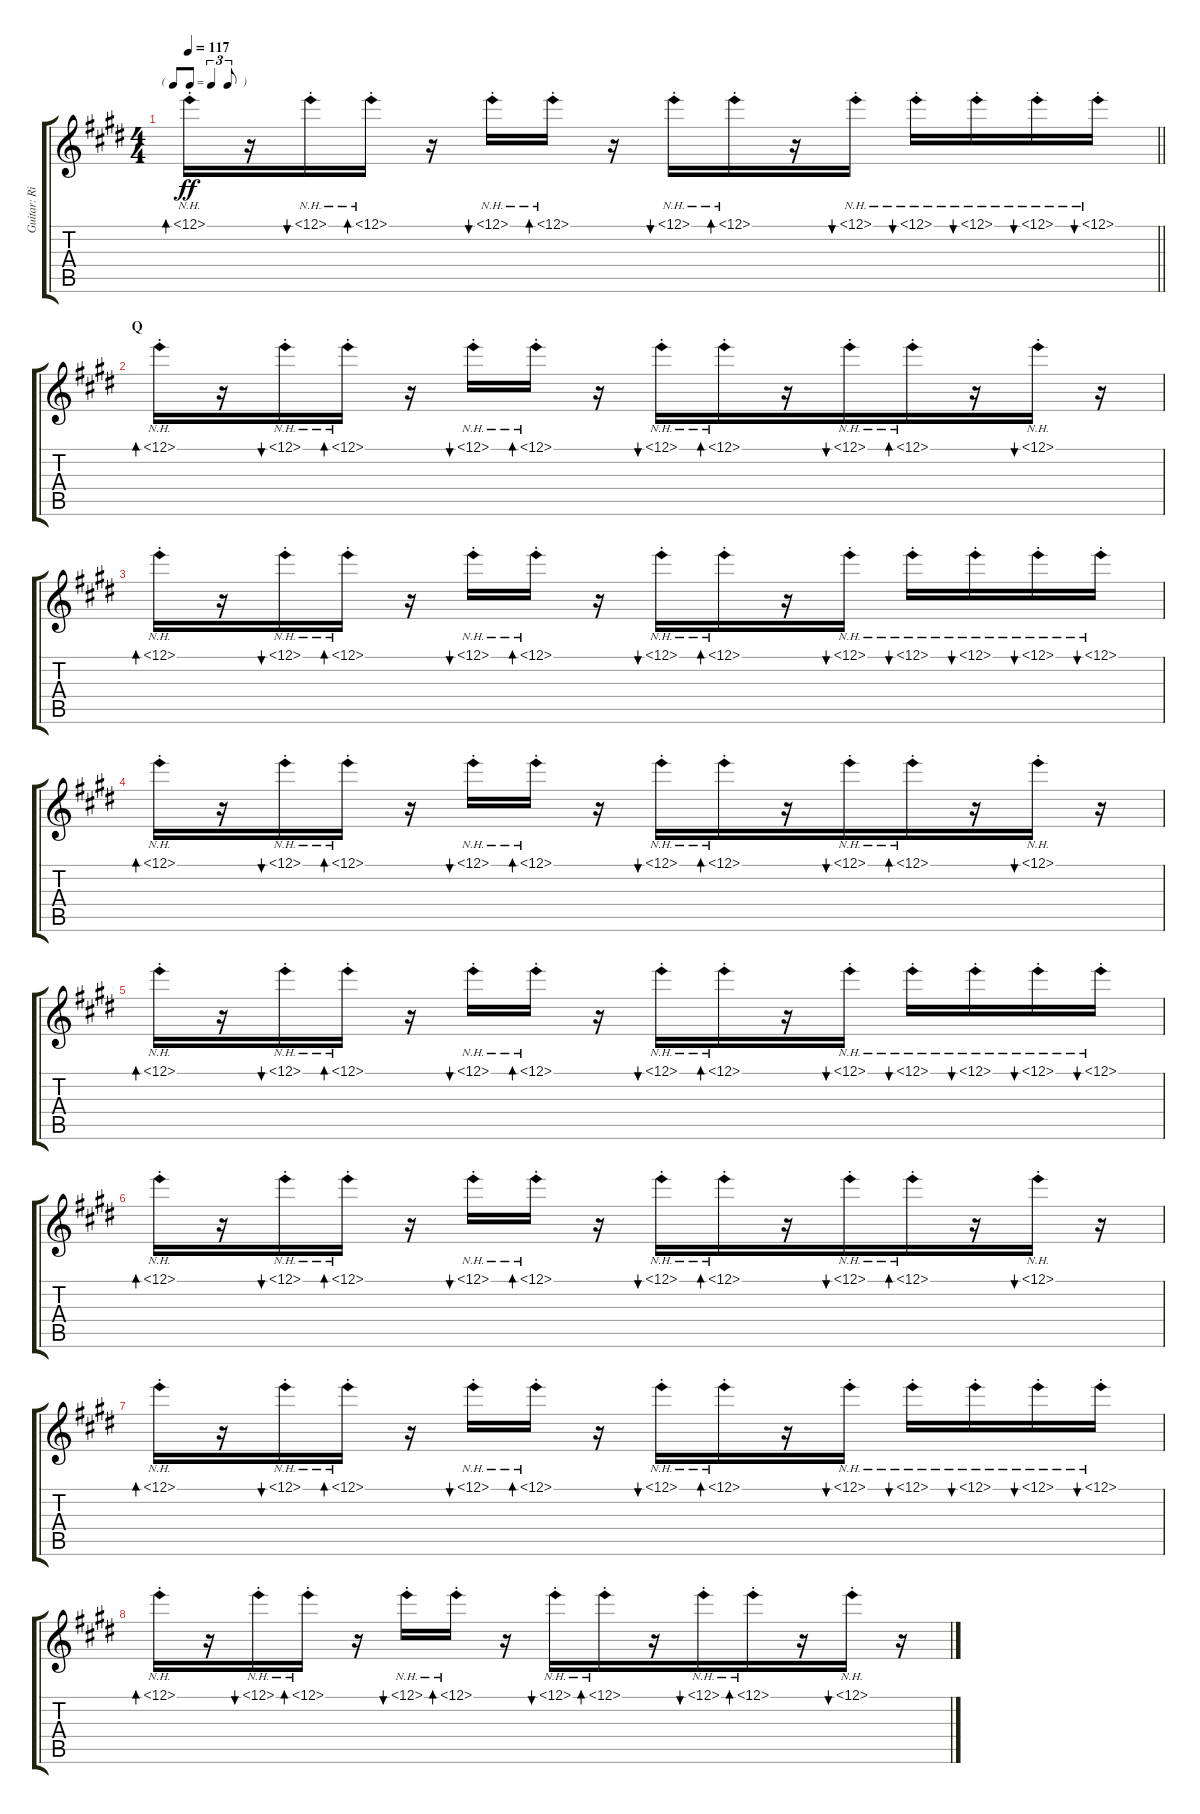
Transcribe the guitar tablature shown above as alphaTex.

\track ("Guitar: Rik" "Guitar: Ri") {instrument electricguitarclean}
\staff {score tabs}
\tuning (E4 B3 G3 D3 A2 E2) {hide}
\ts (4 4)
\tf triplet8th
\tempo 117
\clef g2
\barLineRight lightlight
\ks e
12.1{nh st}.16{bd 60 dy ff} r.16 12.1{nh st}.16{bu 60} 12.1{nh st}.16{bd 60} r.16 12.1{nh st}.16{bu 60} 12.1{nh st}.16{bd 60} r.16 12.1{nh st}.16{bu 60} 12.1{nh st}.16{bd 60} r.16 12.1{nh st}.16{bu 60} 12.1{nh st}.16{bu 60} 12.1{nh st}.16{bu 60} 12.1{nh st}.16{bu 60} 12.1{nh st}.16{bu 60} |
\section ("" "Q")
12.1{nh st}.16{bd 60} r.16 12.1{nh st}.16{bu 60} 12.1{nh st}.16{bd 60} r.16 12.1{nh st}.16{bu 60} 12.1{nh st}.16{bd 60} r.16 12.1{nh st}.16{bu 60} 12.1{nh st}.16{bd 60} r.16 12.1{nh st}.16{bu 60 beam merge} 12.1{nh st}.16{bd 60} r.16 12.1{nh st}.16{bu 60} r.16 |
12.1{nh st}.16{bd 60} r.16 12.1{nh st}.16{bu 60} 12.1{nh st}.16{bd 60} r.16 12.1{nh st}.16{bu 60} 12.1{nh st}.16{bd 60} r.16 12.1{nh st}.16{bu 60} 12.1{nh st}.16{bd 60} r.16 12.1{nh st}.16{bu 60} 12.1{nh st}.16{bu 60} 12.1{nh st}.16{bu 60} 12.1{nh st}.16{bu 60} 12.1{nh st}.16{bu 60} |
12.1{nh st}.16{bd 60} r.16 12.1{nh st}.16{bu 60} 12.1{nh st}.16{bd 60} r.16 12.1{nh st}.16{bu 60} 12.1{nh st}.16{bd 60} r.16 12.1{nh st}.16{bu 60} 12.1{nh st}.16{bd 60} r.16 12.1{nh st}.16{bu 60 beam merge} 12.1{nh st}.16{bd 60} r.16 12.1{nh st}.16{bu 60} r.16 |
12.1{nh st}.16{bd 60} r.16 12.1{nh st}.16{bu 60} 12.1{nh st}.16{bd 60} r.16 12.1{nh st}.16{bu 60} 12.1{nh st}.16{bd 60} r.16 12.1{nh st}.16{bu 60} 12.1{nh st}.16{bd 60} r.16 12.1{nh st}.16{bu 60} 12.1{nh st}.16{bu 60} 12.1{nh st}.16{bu 60} 12.1{nh st}.16{bu 60} 12.1{nh st}.16{bu 60} |
12.1{nh st}.16{bd 60} r.16 12.1{nh st}.16{bu 60} 12.1{nh st}.16{bd 60} r.16 12.1{nh st}.16{bu 60} 12.1{nh st}.16{bd 60} r.16 12.1{nh st}.16{bu 60} 12.1{nh st}.16{bd 60} r.16 12.1{nh st}.16{bu 60 beam merge} 12.1{nh st}.16{bd 60} r.16 12.1{nh st}.16{bu 60} r.16 |
12.1{nh st}.16{bd 60} r.16 12.1{nh st}.16{bu 60} 12.1{nh st}.16{bd 60} r.16 12.1{nh st}.16{bu 60} 12.1{nh st}.16{bd 60} r.16 12.1{nh st}.16{bu 60} 12.1{nh st}.16{bd 60} r.16 12.1{nh st}.16{bu 60} 12.1{nh st}.16{bu 60} 12.1{nh st}.16{bu 60} 12.1{nh st}.16{bu 60} 12.1{nh st}.16{bu 60} |
12.1{nh st}.16{bd 60} r.16 12.1{nh st}.16{bu 60} 12.1{nh st}.16{bd 60} r.16 12.1{nh st}.16{bu 60} 12.1{nh st}.16{bd 60} r.16 12.1{nh st}.16{bu 60} 12.1{nh st}.16{bd 60} r.16 12.1{nh st}.16{bu 60 beam merge} 12.1{nh st}.16{bd 60} r.16 12.1{nh st}.16{bu 60} r.16
